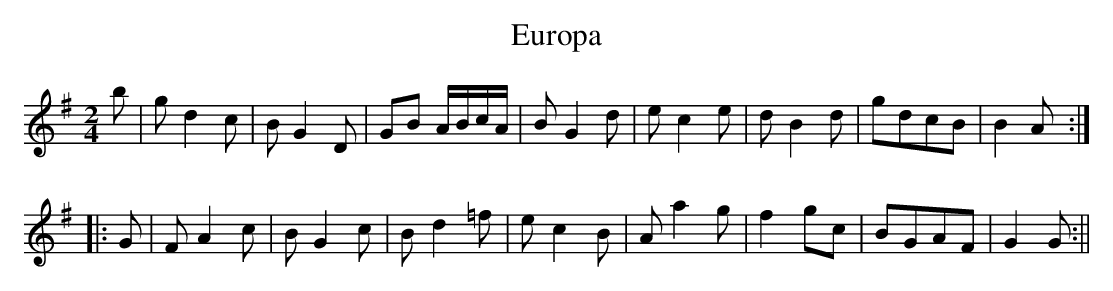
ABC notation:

X:1
T:Europa
M:2/4
L:1/8
K:G
b|g d2 c|B G2 D|GB A/B/c/A/|B G2 d|e c2 e|d B2 d|gdcB|B2 A:|
|:G|F A2 c|B G2 c|B d2 =f|e c2 B|A a2 g|f2 gc|BGAF|G2 G:||
